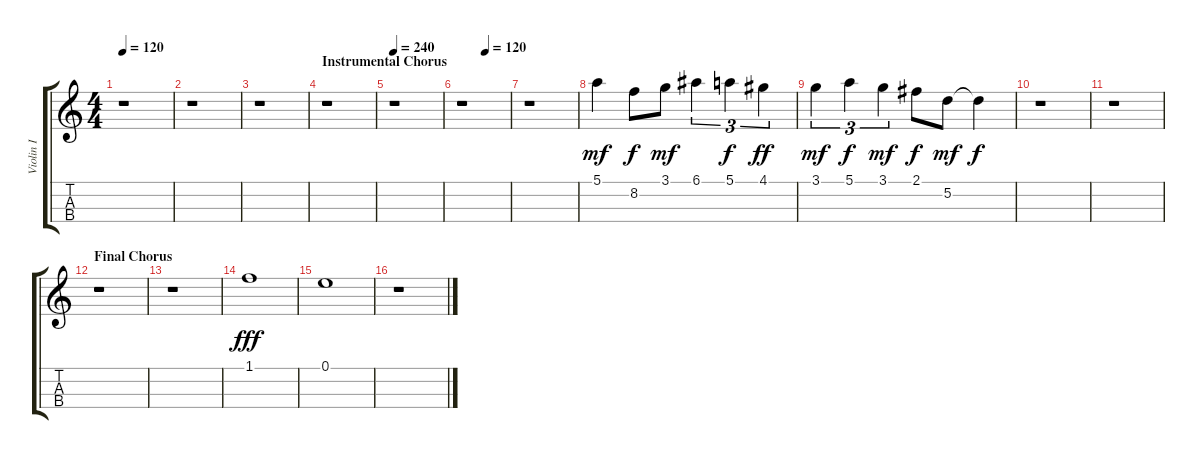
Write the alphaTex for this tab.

\track ("Violin I" "Violin I") {instrument violin}
\staff {score tabs}
\tuning (E5 A4 D4 G3) {hide}
\ts (4 4)
\tempo 120
\clef g2
\ks c
r.1{dy f} |
r.1 |
r.1 |
\section ("" "Instrumental Chorus")
r.1 |
\tempo 240
r.1 |
\tempo (120 0.5)
r.1 |
r.1 |
5.1.4{dy mf} 8.2.8{dy f} 3.1.8{dy mf} 6.1.4{tu (3 2)} 5.1.4{tu (3 2) dy f} 4.1.4{tu (3 2) dy ff} |
3.1.4{tu (3 2) dy mf} 5.1.4{tu (3 2) dy f} 3.1.4{tu (3 2) dy mf} 2.1.8{dy f} 5.2.8{dy mf} 5.2{t}.4{dy f} |
r.1 |
r.1 |
\section ("" "Final Chorus")
r.1 |
r.1 |
1.1.1{dy fff volume 8} |
0.1.1 |
r.1
